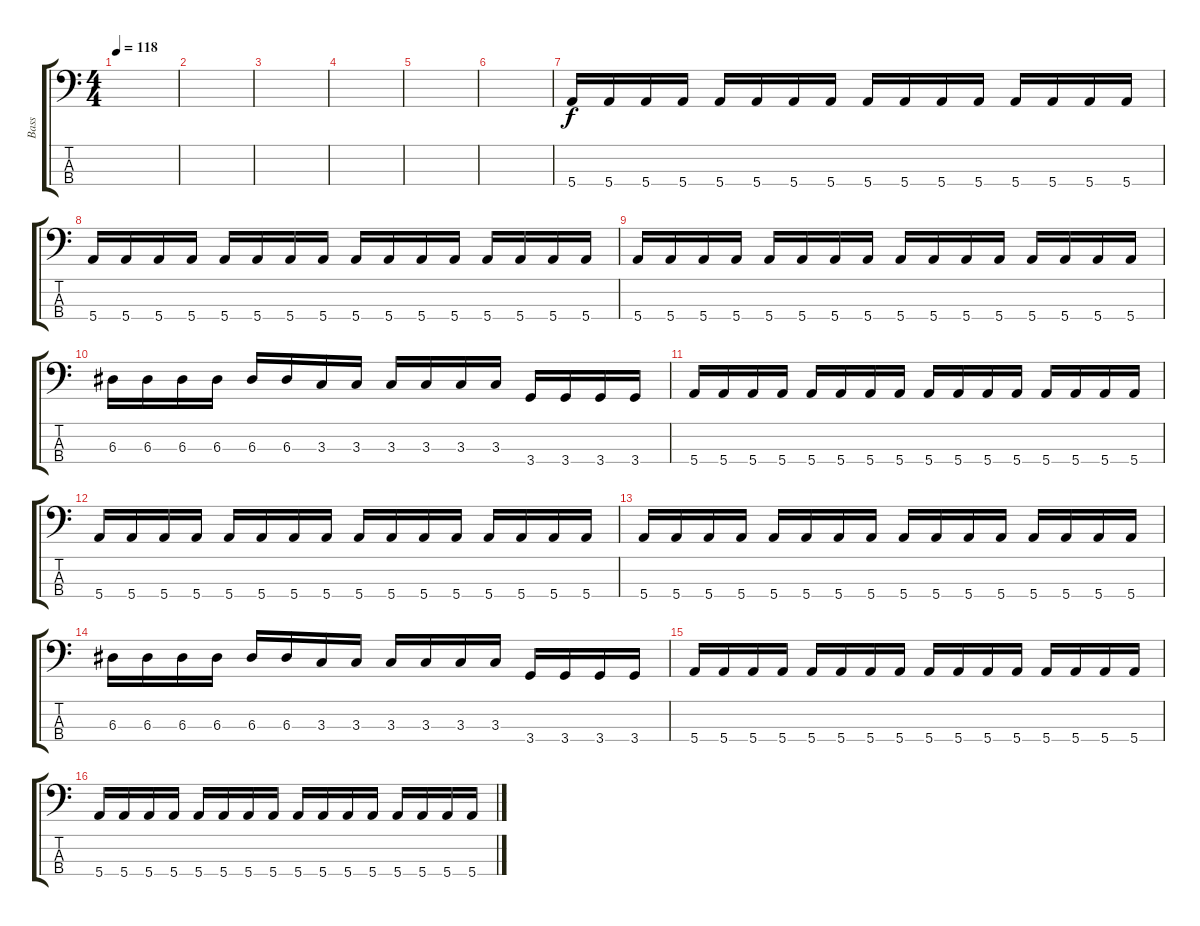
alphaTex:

\track ("Bass" "Bass") {instrument synthbass2}
\staff {score tabs}
\tuning (G2 D2 A1 E1) {hide}
\ts (4 4)
\tempo 118
\clef f4
\ks c
|
|
|
|
|
|
5.4.16 5.4.16 5.4.16 5.4.16 5.4.16 5.4.16 5.4.16 5.4.16 5.4.16 5.4.16 5.4.16 5.4.16 5.4.16 5.4.16 5.4.16 5.4.16 |
5.4.16 5.4.16 5.4.16 5.4.16 5.4.16 5.4.16 5.4.16 5.4.16 5.4.16 5.4.16 5.4.16 5.4.16 5.4.16 5.4.16 5.4.16 5.4.16 |
5.4.16 5.4.16 5.4.16 5.4.16 5.4.16 5.4.16 5.4.16 5.4.16 5.4.16 5.4.16 5.4.16 5.4.16 5.4.16 5.4.16 5.4.16 5.4.16 |
6.3.16 6.3.16 6.3.16 6.3.16 6.3.16 6.3.16 3.3.16 3.3.16 3.3.16 3.3.16 3.3.16 3.3.16 3.4.16 3.4.16 3.4.16 3.4.16 |
5.4.16 5.4.16 5.4.16 5.4.16 5.4.16 5.4.16 5.4.16 5.4.16 5.4.16 5.4.16 5.4.16 5.4.16 5.4.16 5.4.16 5.4.16 5.4.16 |
5.4.16 5.4.16 5.4.16 5.4.16 5.4.16 5.4.16 5.4.16 5.4.16 5.4.16 5.4.16 5.4.16 5.4.16 5.4.16 5.4.16 5.4.16 5.4.16 |
5.4.16 5.4.16 5.4.16 5.4.16 5.4.16 5.4.16 5.4.16 5.4.16 5.4.16 5.4.16 5.4.16 5.4.16 5.4.16 5.4.16 5.4.16 5.4.16 |
6.3.16 6.3.16 6.3.16 6.3.16 6.3.16 6.3.16 3.3.16 3.3.16 3.3.16 3.3.16 3.3.16 3.3.16 3.4.16 3.4.16 3.4.16 3.4.16 |
5.4.16 5.4.16 5.4.16 5.4.16 5.4.16 5.4.16 5.4.16 5.4.16 5.4.16 5.4.16 5.4.16 5.4.16 5.4.16 5.4.16 5.4.16 5.4.16 |
5.4.16 5.4.16 5.4.16 5.4.16 5.4.16 5.4.16 5.4.16 5.4.16 5.4.16 5.4.16 5.4.16 5.4.16 5.4.16 5.4.16 5.4.16 5.4.16
